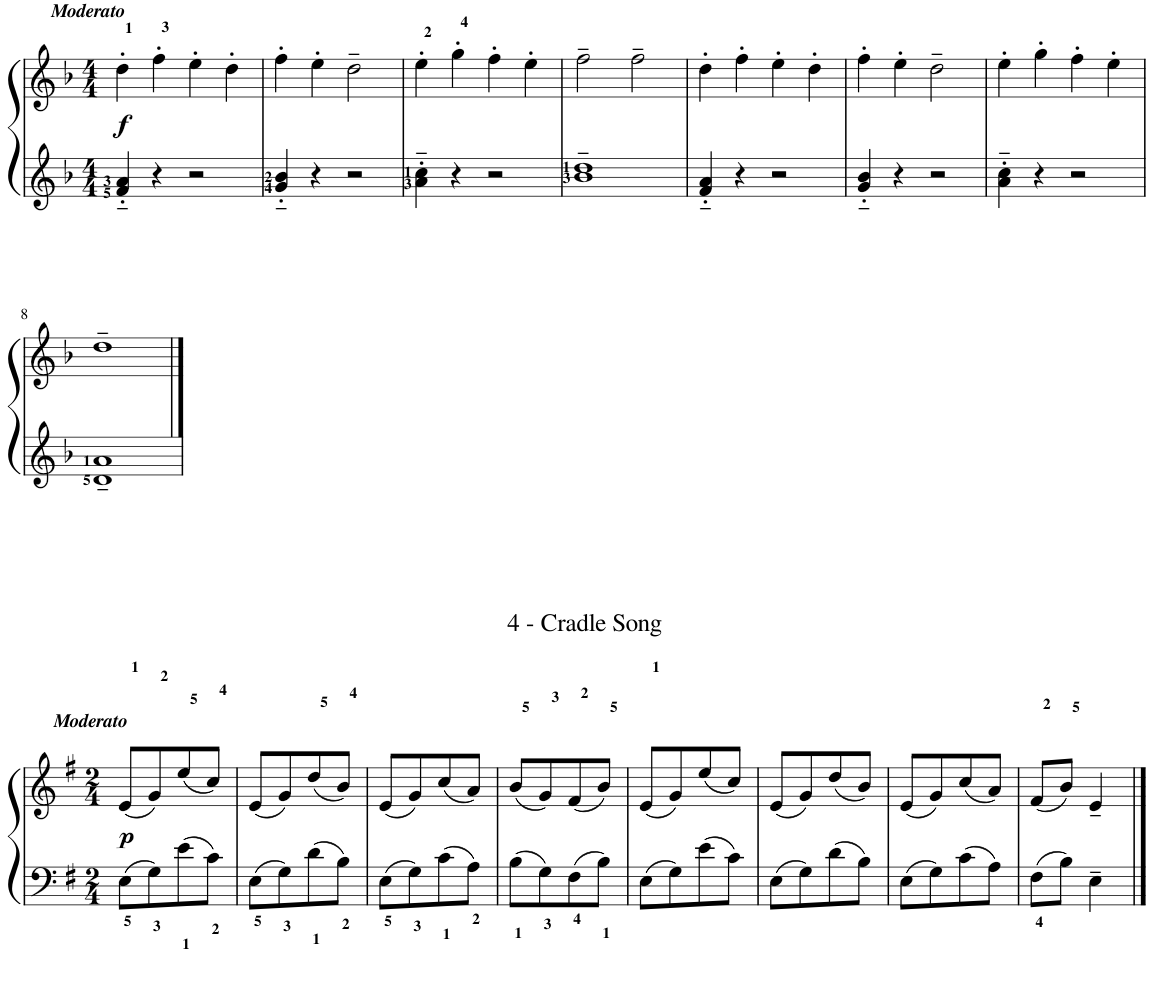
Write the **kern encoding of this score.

**kern	**kern	**dynam
*part1	*part1	*part1
*staff2	*staff1	*staff1/2
*I"Piano	*	*
*I'Pno.	*	*
!!LO:PB:g=z
*clefG2	*clefG2	*
*k[b-]	*k[b-]	*
*M4/4	*M4/4	*
=1	=1	=1
!	!LO:TX:a:Bi:t=Moderato	!
!	!	!LO:DY:b
4f/'~ 4a/'~	4dd'\	f
4r	4ff'\	.
2r	4ee'\	.
.	4dd'\	.
=2	=2	=2
4g/'~ 4b-/'~	4ff'\	.
4r	4ee'\	.
2r	2dd~\	.
=3	=3	=3
4a\'~ 4cc\'~	4ee'\	.
4r	4gg'\	.
2r	4ff'\	.
.	4ee'\	.
=4	=4	=4
1b-~ 1dd~	2ff~\	.
.	2ff~\	.
=5	=5	=5
4f/'~ 4a/'~	4dd'\	.
4r	4ff'\	.
2r	4ee'\	.
.	4dd'\	.
=6	=6	=6
4g/'~ 4b-/'~	4ff'\	.
4r	4ee'\	.
2r	2dd~\	.
=7	=7	=7
4a\'~ 4cc\'~	4ee'\	.
4r	4gg'\	.
2r	4ff'\	.
.	4ee'\	.
!!LO:LB:g=z
=8	=8	=8
1d~ 1a~	1dd~	.
!!LO:LB:g=z
==1	==1	==1
*clefF4	*	*
*k[f#]	*k[f#]	*
*M2/4	*M2/4	*
!	!LO:TX:a:Bi:t=Moderato	!
!	!	!LO:DY:b
8E<\L	(8e/L	p
8G<\	8g/)	.
8e<\	(8ee/	.
8c<\J	8cc/J)	.
=2	=2	=2
8E<\L	(8e/L	.
8G<\	8g/)	.
8d<\	(8dd/	.
8B<\J	8b/J)	.
=3	=3	=3
8E<\L	(8e/L	.
8G<\	8g/)	.
8c<\	(8cc/	.
8A<\J	8a/J)	.
=4	=4	=4
8B<\L	(8b/L	.
8G<\	8g/)	.
8F#<\	(8f#/	.
8B<\J	8b/J)	.
=5	=5	=5
8E\L	(8e/L	.
8G\	8g/)	.
8e\	(8ee/	.
8c\J	8cc/J)	.
=6	=6	=6
8E\L	(8e/L	.
8G\	8g/)	.
8d\	(8dd/	.
8B\J	8b/J)	.
=7	=7	=7
8E\L	(8e/L	.
8G\	8g/)	.
8c\	(8cc/	.
8A\J	8a/J)	.
=8	=8	=8
8F#<\L	(8f#/L	.
8B\J	8b/J)	.
4E~\	4e~/	.
==	==	==
*-	*-	*-
